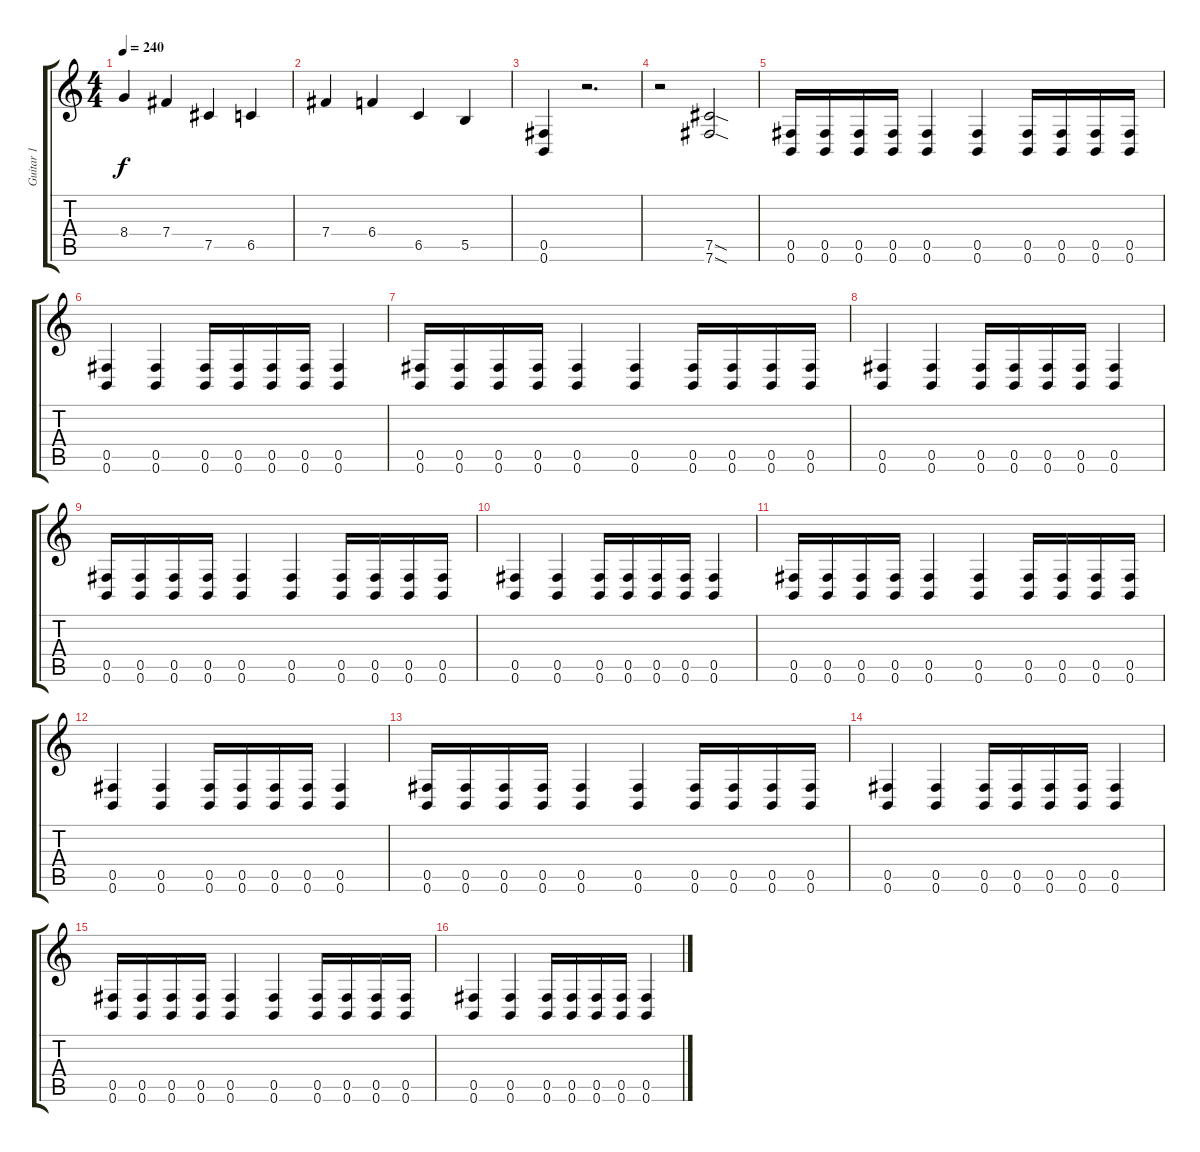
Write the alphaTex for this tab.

\track ("Guitar 1" "Guitar 1") {instrument distortionguitar}
\staff {score tabs}
\tuning (Db4 Ab3 E3 B2 Gb2 B1) {hide}
\ts (4 4)
\tempo 240
\clef g2
\ks c
8.4.4{dy f} 7.4.4 7.5.4 6.5.4 |
7.4.4 6.4.4 6.5.4 5.5.4 |
(0.5 0.6).4 r.2{d} |
r.2 (7.5{sod} 7.6{sod}).2 |
(0.5 0.6).16 (0.5 0.6).16 (0.5 0.6).16 (0.5 0.6).16 (0.5 0.6).4 (0.5 0.6).4 (0.5 0.6).16 (0.5 0.6).16 (0.5 0.6).16 (0.5 0.6).16 |
(0.5 0.6).4 (0.5 0.6).4 (0.5 0.6).16 (0.5 0.6).16 (0.5 0.6).16 (0.5 0.6).16 (0.5 0.6).4 |
(0.5 0.6).16 (0.5 0.6).16 (0.5 0.6).16 (0.5 0.6).16 (0.5 0.6).4 (0.5 0.6).4 (0.5 0.6).16 (0.5 0.6).16 (0.5 0.6).16 (0.5 0.6).16 |
(0.5 0.6).4 (0.5 0.6).4 (0.5 0.6).16 (0.5 0.6).16 (0.5 0.6).16 (0.5 0.6).16 (0.5 0.6).4 |
(0.5 0.6).16 (0.5 0.6).16 (0.5 0.6).16 (0.5 0.6).16 (0.5 0.6).4 (0.5 0.6).4 (0.5 0.6).16 (0.5 0.6).16 (0.5 0.6).16 (0.5 0.6).16 |
(0.5 0.6).4 (0.5 0.6).4 (0.5 0.6).16 (0.5 0.6).16 (0.5 0.6).16 (0.5 0.6).16 (0.5 0.6).4 |
(0.5 0.6).16 (0.5 0.6).16 (0.5 0.6).16 (0.5 0.6).16 (0.5 0.6).4 (0.5 0.6).4 (0.5 0.6).16 (0.5 0.6).16 (0.5 0.6).16 (0.5 0.6).16 |
(0.5 0.6).4 (0.5 0.6).4 (0.5 0.6).16 (0.5 0.6).16 (0.5 0.6).16 (0.5 0.6).16 (0.5 0.6).4 |
(0.5 0.6).16 (0.5 0.6).16 (0.5 0.6).16 (0.5 0.6).16 (0.5 0.6).4 (0.5 0.6).4 (0.5 0.6).16 (0.5 0.6).16 (0.5 0.6).16 (0.5 0.6).16 |
(0.5 0.6).4 (0.5 0.6).4 (0.5 0.6).16 (0.5 0.6).16 (0.5 0.6).16 (0.5 0.6).16 (0.5 0.6).4 |
(0.5 0.6).16 (0.5 0.6).16 (0.5 0.6).16 (0.5 0.6).16 (0.5 0.6).4 (0.5 0.6).4 (0.5 0.6).16 (0.5 0.6).16 (0.5 0.6).16 (0.5 0.6).16 |
(0.5 0.6).4 (0.5 0.6).4 (0.5 0.6).16 (0.5 0.6).16 (0.5 0.6).16 (0.5 0.6).16 (0.5 0.6).4
